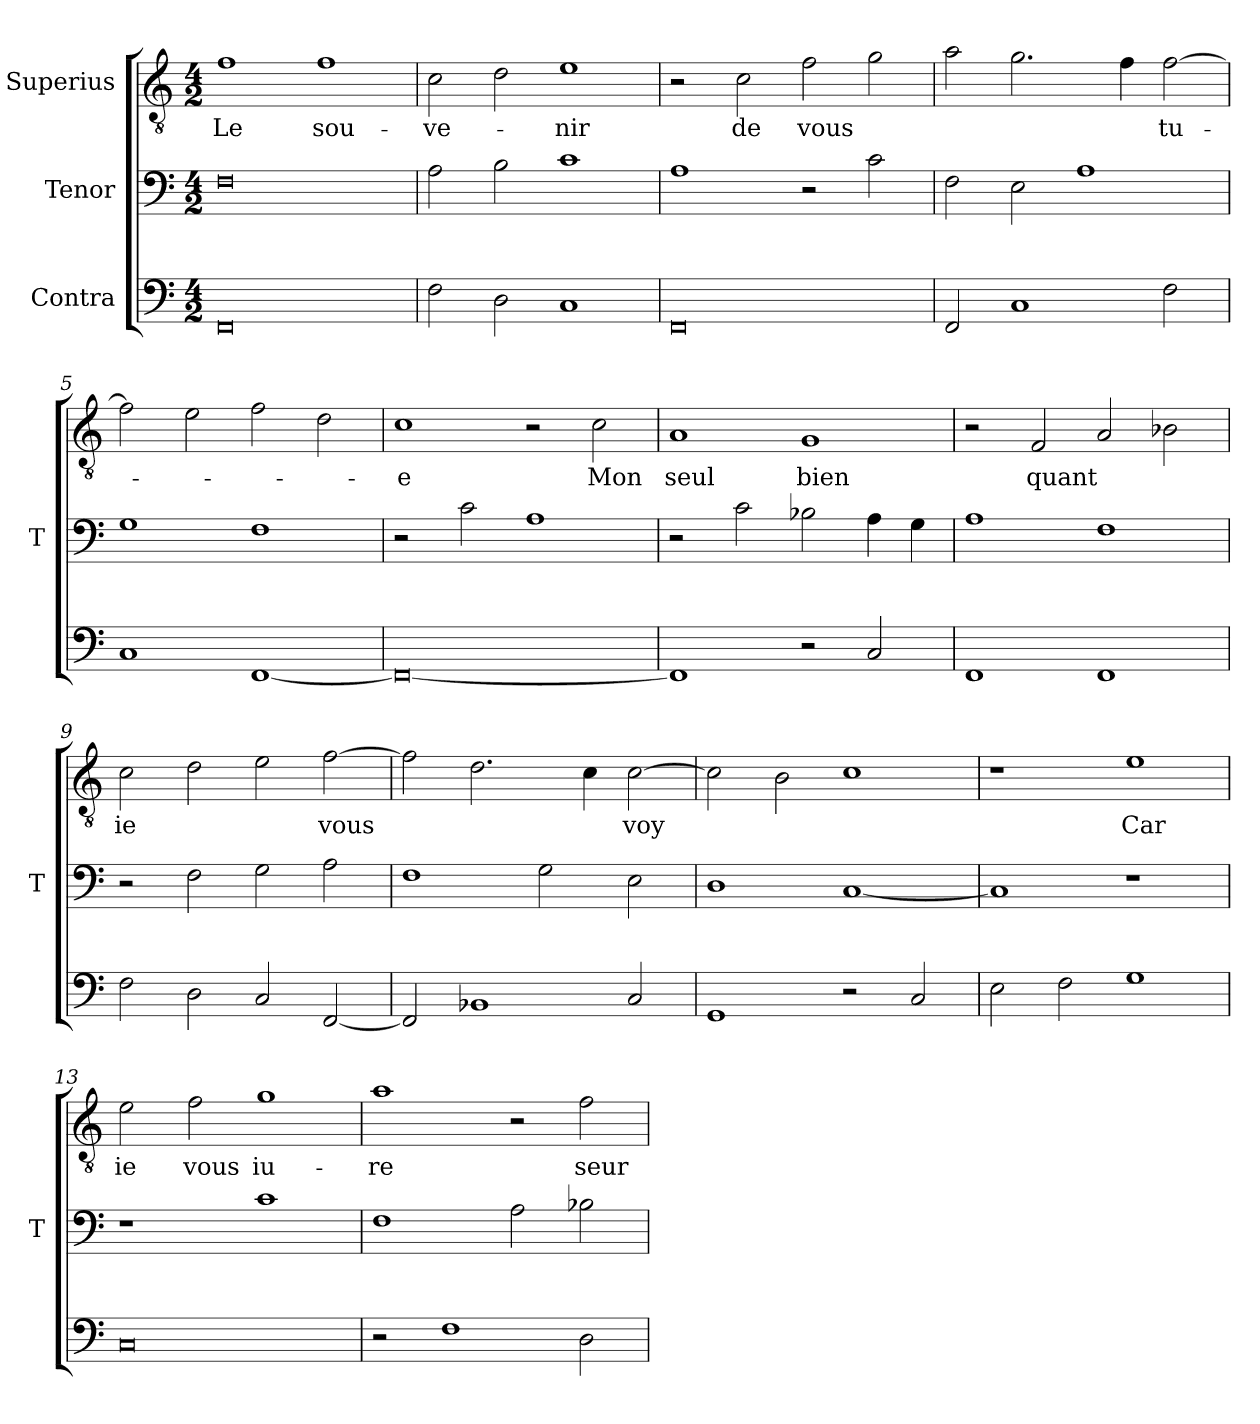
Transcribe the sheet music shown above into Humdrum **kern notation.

**kern	**kern	**kern	**text
*part3	*part2	*part1	*part1
*staff3	*staff2	*staff1	*staff1
*I"Contra	*I"Tenor	*I"Superius	*
*	*I'T	*	*
*clefF4	*clefF4	*clefGv2	*
*M4/2	*M4/2	*M4/2	*
=1	=1	=1	=1
0FF	0F	1f	-Le
.	.	1f	sou-
=2	=2	=2	=2
2F	2A	2c	-ve-
2D	2B	2d	.
1C	1c	1e	-nir
=3	=3	=3	=3
0FF	1A	2r	.
.	.	2c	-de
.	2r	2f	-vous
.	2c	2g	.
=4	=4	=4	=4
2FF	2F	2a	.
1C	2E	2.g	.
.	1A	.	.
.	.	4f	.
2F	.	[2f	tu-
=5	=5	=5	=5
1C	1G	2f]	.
.	.	2e	.
[1FF	1F	2f	.
.	.	2d	.
=6	=6	=6	=6
0FF_	2r	1c	-e
.	2c	.	.
.	1A	2r	.
.	.	2c	-Mon
=7	=7	=7	=7
1FF]	2r	1A	-seul
.	2c	.	.
2r	2B-X	1G	-bien
2C	4A	.	.
.	4G	.	.
=8	=8	=8	=8
1FF	1A	2r	.
.	.	2F	-quant
1FF	1F	2A	.
.	.	2B-X	.
=9	=9	=9	=9
2F	2r	2c	-ie
2D	2F	2d	.
2C	2G	2e	.
[2FF	2A	[2f	-vous
=10	=10	=10	=10
2FF]	1F	2f]	.
1BB-X	.	2.d	.
.	2G	.	.
.	.	4c	.
2C	2E	[2c	-voy
=11	=11	=11	=11
1GG	1D	2c]	.
.	.	2B	.
2r	[1C	1c	.
2C	.	.	.
=12	=12	=12	=12
2E	1C]	1r	.
2F	.	.	.
1G	1r	1e	-Car
=13	=13	=13	=13
0C	1r	2e	-ie
.	.	2f	-vous
.	1c	1g	iu-
=14	=14	=14	=14
2r	1F	1a	-re
1F	.	.	.
.	2A	2r	.
2D	2B-X	2f	-seur
=	=	=	=
*-	*-	*-	*-
